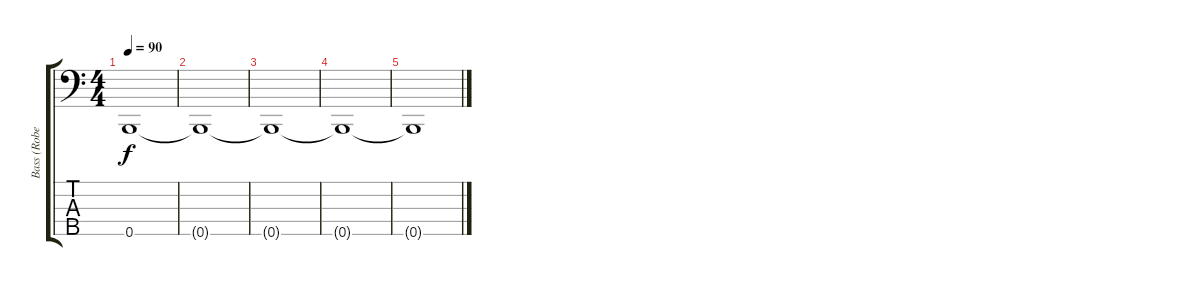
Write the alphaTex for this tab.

\track ("Bass (Robert Garcia)" "Bass (Robe") {instrument electricbasspick}
\staff {score tabs}
\tuning (G2 D2 A1 E1 B0) {hide}
\ts (4 4)
\tempo 90
\clef f4
\ks c
0.5.1{dy f} |
0.5{t}.1 |
0.5{t}.1 |
0.5{t}.1 |
0.5{t}.1
